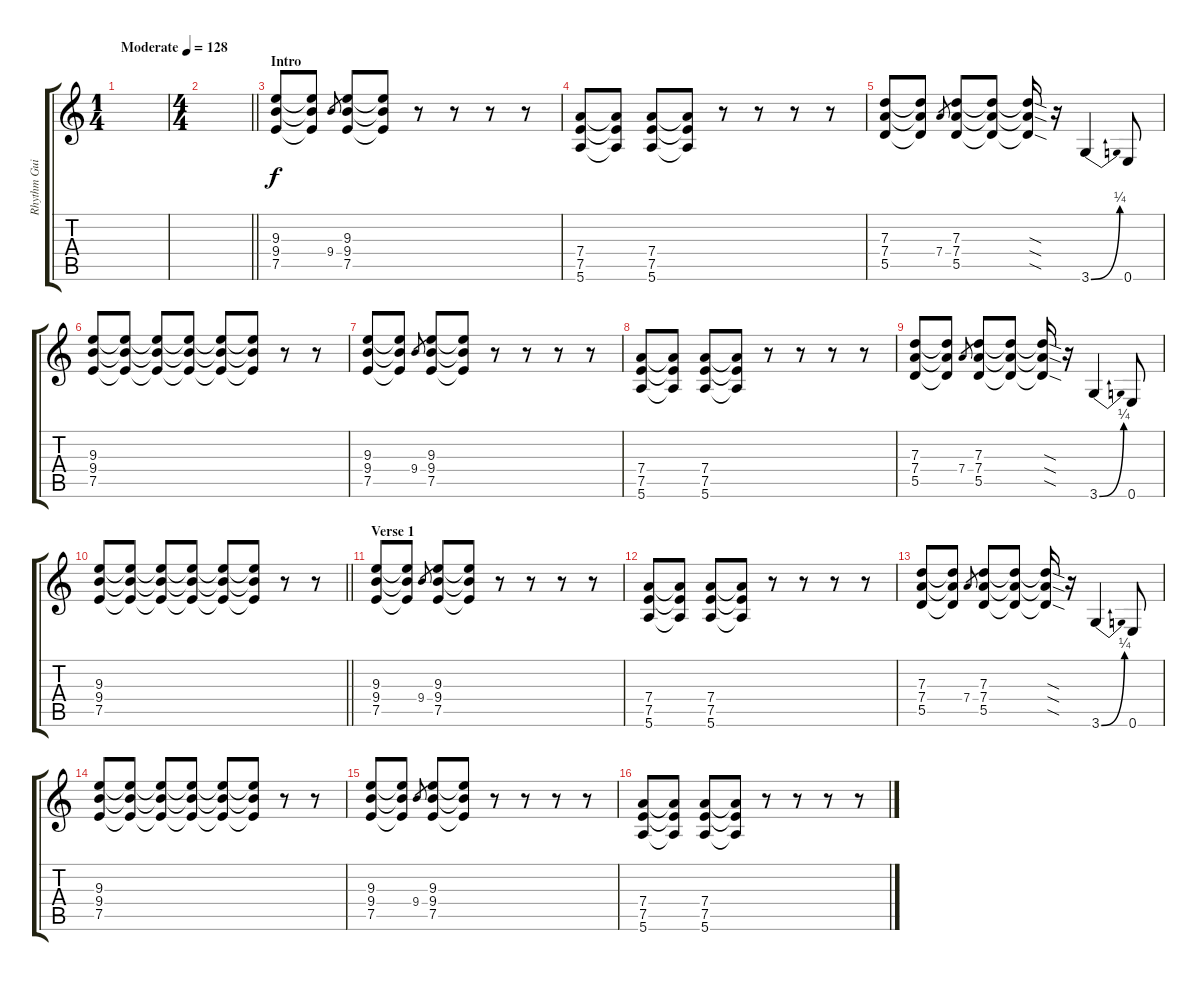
\track ("Rhythm Guitar" "Rhythm Gui") {instrument distortionguitar}
\staff {score tabs}
\tuning (E4 B3 G3 D3 A2 E2) {hide}
\ts (1 4)
\tempo (128 "Moderate")
\clef g2
\ks c
|
\ts (4 4)
\barLineRight lightlight
|
\section ("" "Intro")
(9.3 9.4 7.5).8 (9.3{t} 9.4{t} 7.5{t}).8 9.4.8{gr} (9.3 9.4 7.5).8 (9.3{t} 9.4{t} 7.5{t}).8 r.8 r.8 r.8 r.8 |
(7.4 7.5 5.6).8 (7.4{t} 7.5{t} 5.6{t}).8 (7.4 7.5 5.6).8 (7.4{t} 7.5{t} 5.6{t}).8 r.8 r.8 r.8 r.8 |
(7.3 7.4 5.5).8 (7.3{t} 7.4{t} 5.5{t}).8 7.4.8{gr} (7.3 7.4 5.5).8 (7.3{t} 7.4{t} 5.5{t}).8 (7.3{sod t} 7.4{sod t} 5.5{sod t}).16 r.16 3.6{be (bend 0 0 60 1)}.4 0.6.8 |
(9.3 9.4 7.5).8 (9.3{t} 9.4{t} 7.5{t}).8 (9.3{t} 9.4{t} 7.5{t}).8 (9.3{t} 9.4{t} 7.5{t}).8 (9.3{t} 9.4{t} 7.5{t}).8 (9.3{t} 9.4{t} 7.5{t}).8 r.8 r.8 |
(9.3 9.4 7.5).8 (9.3{t} 9.4{t} 7.5{t}).8 9.4.8{gr} (9.3 9.4 7.5).8 (9.3{t} 9.4{t} 7.5{t}).8 r.8 r.8 r.8 r.8 |
(7.4 7.5 5.6).8 (7.4{t} 7.5{t} 5.6{t}).8 (7.4 7.5 5.6).8 (7.4{t} 7.5{t} 5.6{t}).8 r.8 r.8 r.8 r.8 |
(7.3 7.4 5.5).8 (7.3{t} 7.4{t} 5.5{t}).8 7.4.8{gr} (7.3 7.4 5.5).8 (7.3{t} 7.4{t} 5.5{t}).8 (7.3{sod t} 7.4{sod t} 5.5{sod t}).16 r.16 3.6{be (bend 0 0 60 1)}.4 0.6.8 |
\barLineRight lightlight
(9.3 9.4 7.5).8 (9.3{t} 9.4{t} 7.5{t}).8 (9.3{t} 9.4{t} 7.5{t}).8 (9.3{t} 9.4{t} 7.5{t}).8 (9.3{t} 9.4{t} 7.5{t}).8 (9.3{t} 9.4{t} 7.5{t}).8 r.8 r.8 |
\section ("" "Verse 1")
(9.3 9.4 7.5).8 (9.3{t} 9.4{t} 7.5{t}).8 9.4.8{gr} (9.3 9.4 7.5).8 (9.3{t} 9.4{t} 7.5{t}).8 r.8 r.8 r.8 r.8 |
(7.4 7.5 5.6).8 (7.4{t} 7.5{t} 5.6{t}).8 (7.4 7.5 5.6).8 (7.4{t} 7.5{t} 5.6{t}).8 r.8 r.8 r.8 r.8 |
(7.3 7.4 5.5).8 (7.3{t} 7.4{t} 5.5{t}).8 7.4.8{gr} (7.3 7.4 5.5).8 (7.3{t} 7.4{t} 5.5{t}).8 (7.3{sod t} 7.4{sod t} 5.5{sod t}).16 r.16 3.6{be (bend 0 0 60 1)}.4 0.6.8 |
(9.3 9.4 7.5).8 (9.3{t} 9.4{t} 7.5{t}).8 (9.3{t} 9.4{t} 7.5{t}).8 (9.3{t} 9.4{t} 7.5{t}).8 (9.3{t} 9.4{t} 7.5{t}).8 (9.3{t} 9.4{t} 7.5{t}).8 r.8 r.8 |
(9.3 9.4 7.5).8 (9.3{t} 9.4{t} 7.5{t}).8 9.4.8{gr} (9.3 9.4 7.5).8 (9.3{t} 9.4{t} 7.5{t}).8 r.8 r.8 r.8 r.8 |
(7.4 7.5 5.6).8 (7.4{t} 7.5{t} 5.6{t}).8 (7.4 7.5 5.6).8 (7.4{t} 7.5{t} 5.6{t}).8 r.8 r.8 r.8 r.8
